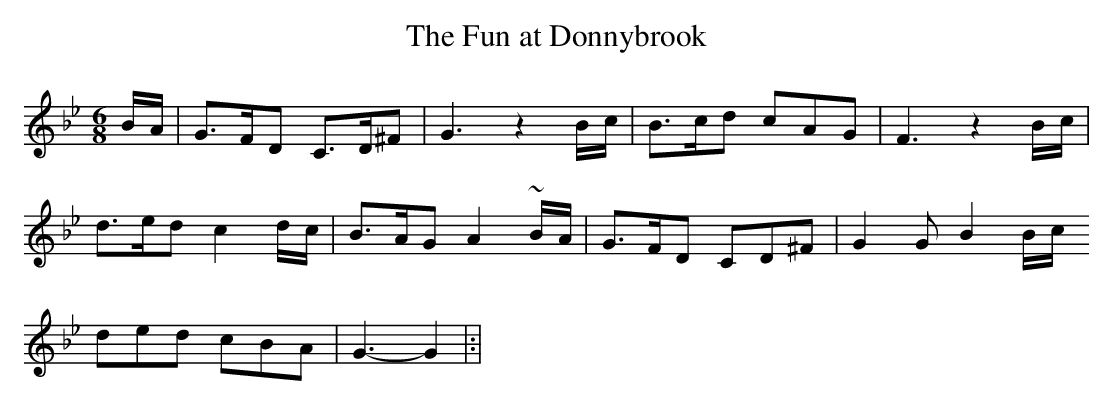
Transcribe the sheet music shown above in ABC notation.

X:1
T: The Fun at Donnybrook
M: 6/8
L: 1/8
K: Gm
B/2-A/2 | G>FD C>D^F | G3z2B/2-c/2 | B>cd cAG | F3z2B/2-c/2 |
d>ed c2 d/2-c/2 | B>AG A2 ~B/2-A/2 | G>FD CD^F | G2 G B2 B/2-c/2
ded cBA | G3-G2 |:|
